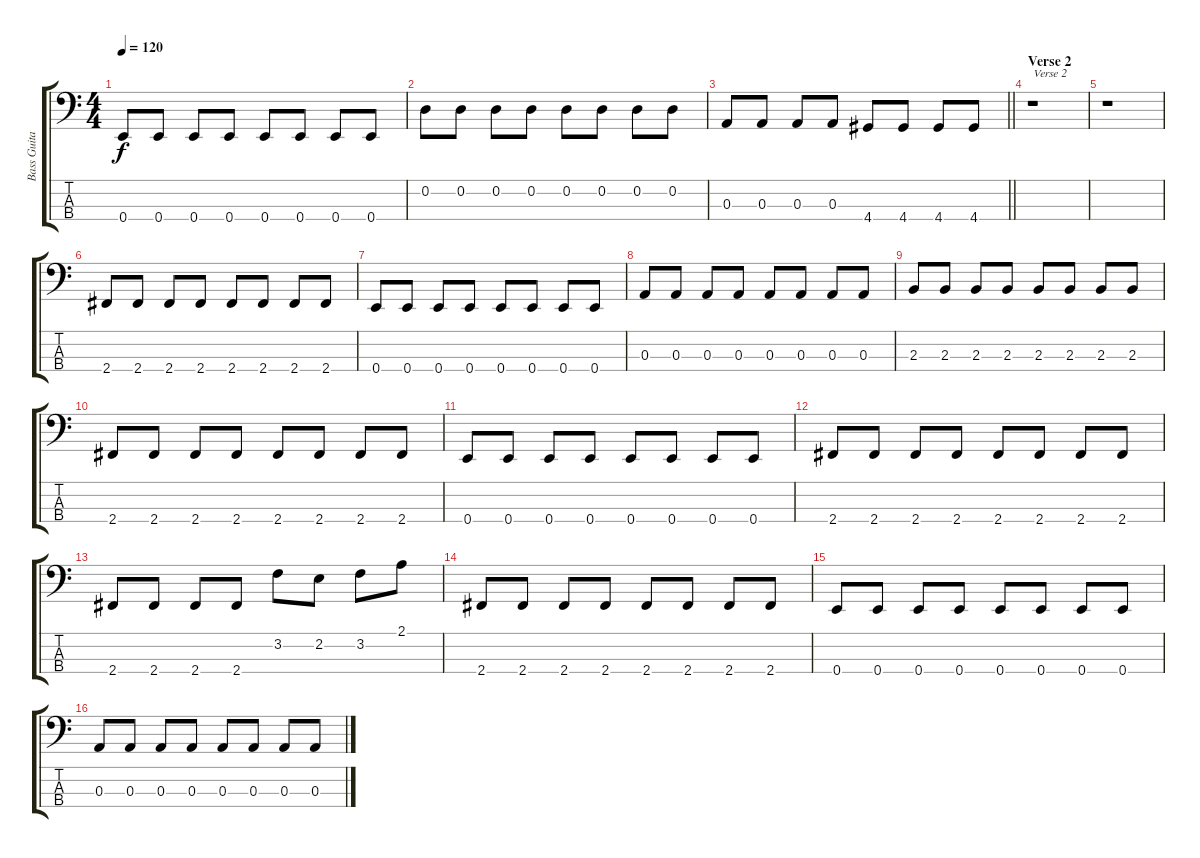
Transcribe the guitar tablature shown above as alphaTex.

\track ("Bass Guitar" "Bass Guita") {instrument electricbasspick}
\staff {score tabs}
\tuning (G2 D2 A1 E1) {hide}
\ts (4 4)
\tempo 120
\clef f4
\ks c
0.4.8{dy f} 0.4.8 0.4.8 0.4.8 0.4.8 0.4.8 0.4.8 0.4.8 |
0.2.8 0.2.8 0.2.8 0.2.8 0.2.8 0.2.8 0.2.8 0.2.8 |
\barLineRight lightlight
0.3.8 0.3.8 0.3.8 0.3.8 4.4.8 4.4.8 4.4.8 4.4.8 |
\section ("" "Verse 2")
r.1{txt "Verse 2"} |
r.1 |
2.4.8 2.4.8 2.4.8 2.4.8 2.4.8 2.4.8 2.4.8 2.4.8 |
0.4.8 0.4.8 0.4.8 0.4.8 0.4.8 0.4.8 0.4.8 0.4.8 |
0.3.8 0.3.8 0.3.8 0.3.8 0.3.8 0.3.8 0.3.8 0.3.8 |
2.3.8 2.3.8 2.3.8 2.3.8 2.3.8 2.3.8 2.3.8 2.3.8 |
2.4.8 2.4.8 2.4.8 2.4.8 2.4.8 2.4.8 2.4.8 2.4.8 |
0.4.8 0.4.8 0.4.8 0.4.8 0.4.8 0.4.8 0.4.8 0.4.8 |
2.4.8 2.4.8 2.4.8 2.4.8 2.4.8 2.4.8 2.4.8 2.4.8 |
2.4.8 2.4.8 2.4.8 2.4.8 3.2.8 2.2.8 3.2.8 2.1.8 |
2.4.8 2.4.8 2.4.8 2.4.8 2.4.8 2.4.8 2.4.8 2.4.8 |
0.4.8 0.4.8 0.4.8 0.4.8 0.4.8 0.4.8 0.4.8 0.4.8 |
0.3.8 0.3.8 0.3.8 0.3.8 0.3.8 0.3.8 0.3.8 0.3.8
